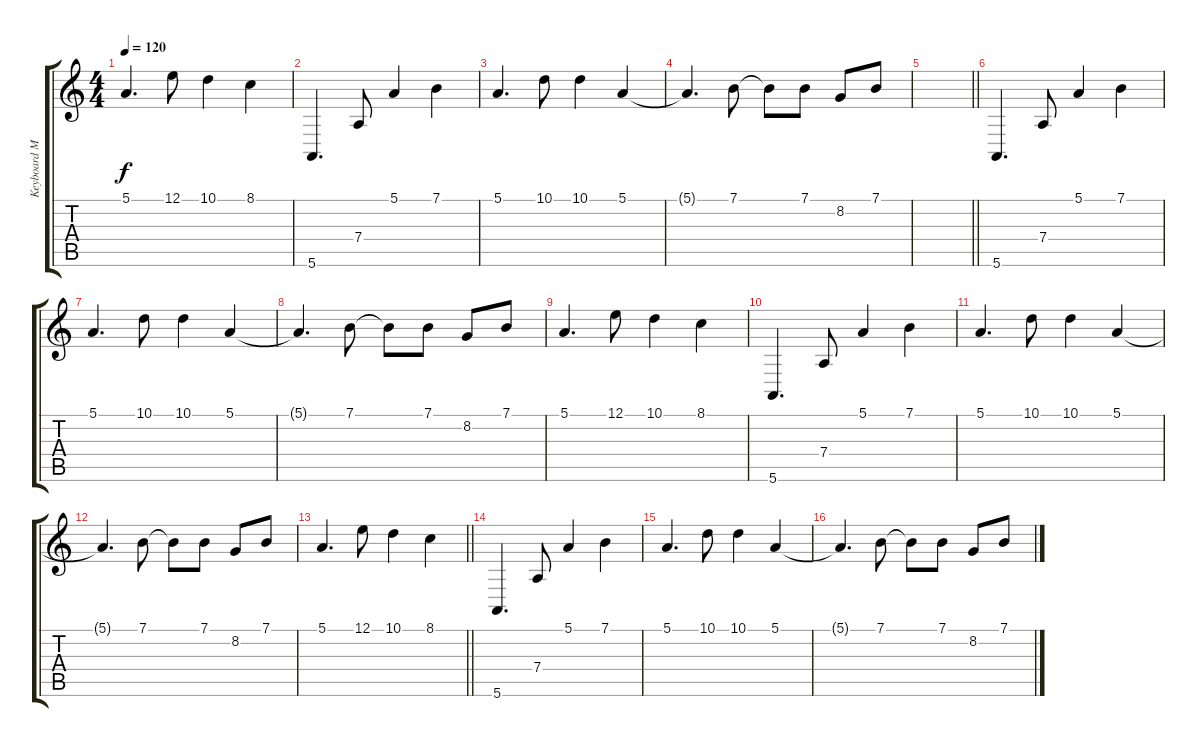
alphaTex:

\track ("Keyboard Melody" "Keyboard M") {instrument pad3polysynth}
\staff {score tabs}
\tuning (E4 B3 G3 D3 A2 E2) {hide}
\ts (4 4)
\tempo 120
\clef g2
\ks c
5.1.4{d dy f} 12.1.8 10.1.4 8.1.4 |
5.6.4{d} 7.4.8 5.1.4 7.1.4 |
5.1.4{d} 10.1.8 10.1.4 5.1.4 |
5.1{t}.4{d} 7.1.8 7.1{t}.8 7.1.8 8.2.8 7.1.8 |
\barLineRight lightlight
|
5.6.4{d} 7.4.8 5.1.4 7.1.4 |
5.1.4{d} 10.1.8 10.1.4 5.1.4 |
5.1{t}.4{d} 7.1.8 7.1{t}.8 7.1.8 8.2.8 7.1.8 |
5.1.4{d} 12.1.8 10.1.4 8.1.4 |
5.6.4{d} 7.4.8 5.1.4 7.1.4 |
5.1.4{d} 10.1.8 10.1.4 5.1.4 |
5.1{t}.4{d} 7.1.8 7.1{t}.8 7.1.8 8.2.8 7.1.8 |
\barLineRight lightlight
5.1.4{d} 12.1.8 10.1.4 8.1.4 |
5.6.4{d} 7.4.8 5.1.4 7.1.4 |
5.1.4{d} 10.1.8 10.1.4 5.1.4 |
5.1{t}.4{d} 7.1.8 7.1{t}.8 7.1.8 8.2.8 7.1.8
